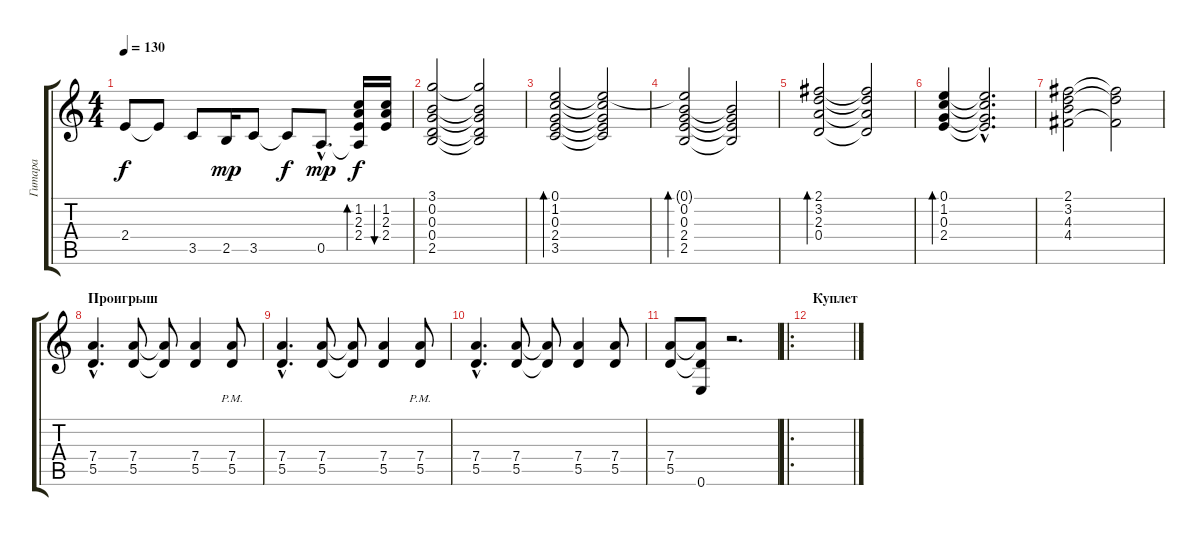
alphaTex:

\track ("Гитара" "Гитара") {instrument overdrivenguitar}
\staff {score tabs}
\tuning (E4 B3 G3 D3 A2 E2) {hide}
\ts (4 4)
\tempo 130
\clef g2
\ks c
2.4.8{dy f} 2.4{t}.8 3.5.8 2.5.16{dy mp} 3.5.8 3.5{t}.8{dy f} 0.5{hac}.8{d dy mp} (1.2 2.3 2.4 0.5{t}).16{bd 60 dy f} (1.2 2.3 2.4).16{bu 60} |
(3.1 0.2 0.3 0.4 2.5).2 (3.1{t} 0.2{t} 0.3{t} 0.4{t} 2.5{t}).2 |
(0.1 1.2 0.3 2.4 3.5).2{bd 480} (0.1{t} 1.2{t} 0.3{t} 2.4{t} 3.5{t}).2 |
(0.1{t} 0.2 0.3 2.4 2.5).2{bd 480} (0.2{t} 0.3{t} 2.4{t} 2.5{t}).2 |
(2.1 3.2 2.3 0.4).2{bd 480} (2.1{t} 3.2{t} 2.3{t} 0.4{t}).2 |
(0.1 1.2 0.3 2.4).4{bd 480} (0.1{hac t} 1.2{hac t} 0.3{hac t} 2.4{hac t}).2{d} |
(2.1 3.2 4.3 4.4).2 (2.1{t} 3.2{t} 4.4{t}).2 |
\section ("" "Проигрыш")
(7.4{hac} 5.5{hac}).4{d instrument overdrivenguitar} (7.4 5.5).8 (7.4{t} 5.5{t}).8 (7.4 5.5).4 (7.4{pm} 5.5{pm}).8 |
(7.4{hac} 5.5{hac}).4{d instrument overdrivenguitar} (7.4 5.5).8 (7.4{t} 5.5{t}).8 (7.4 5.5).4 (7.4{pm} 5.5{pm}).8 |
(7.4{hac} 5.5{hac}).4{d instrument overdrivenguitar} (7.4 5.5).8 (7.4{t} 5.5{t}).8 (7.4 5.5).4 (7.4 5.5).8 |
(7.4 5.5).8 (7.4{t} 5.5{t} 0.6).8 r.2{d} |
\ro
\section ("" "Куплет")
